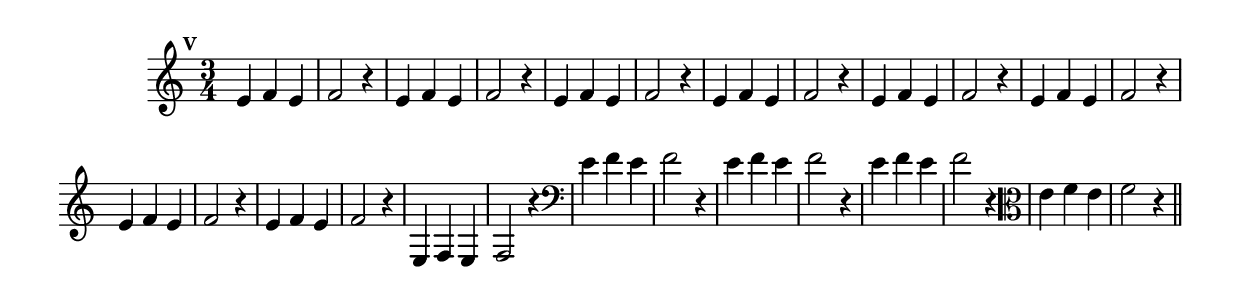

\version "2.14.2"

%\header { texidoc="Perguntas e Respostas"}

\relative c' {

  \override Staff.TimeSignature #'style = #'()
  \time 3/4 
  \override Score.BarNumber #'transparent = ##t
                                %\override Score.RehearsalMark #'font-family = #'roman
  \override Score.RehearsalMark #'font-size = #-2
  \override Score.BarNumber #'transparent = ##t
  \set Score.markFormatter = #format-mark-numbers

  \mark 21 

                                % CLARINETE

  \tag #'cl {
    e4 f e | f2 r4 
  }

                                % FLAUTA

  \tag #'fl {
    e4 f e | f2 r4 
  }

                                % OBOÉ

  \tag #'ob {
    e4 f e | f2 r4 
  }

                                % SAX ALTO

  \tag #'saxa {
    e4 f e | f2 r4 
  }

                                % SAX TENOR

  \tag #'saxt {
    e4 f e | f2 r4 
  }

                                % SAX GENES

  \tag #'saxg {
    e4 f e | f2 r4 
  }

                                % TROMPETE

  \tag #'tpt {
    e4 f e | f2 r4 
  }

                                % TROMPA

  \tag #'tpa {
    e4 f e | f2 r4 
  }

                          % TROMPA OP

  \tag #'tpaop {
    e,4 f e | f2 r4 
  }

                                % TROMBONE

  \tag #'tbn {
    \clef bass
    e'4 f e | f2 r4 
  }

                                % TUBA MIB

  \tag #'tbamib {
    \clef bass
    e4 f e | f2 r4 
  }

                                % TUBA SIB

  \tag #'tbasib {
    \clef bass
    e4 f e | f2 r4 
  }

                                % VIOLA

  \tag #'vla {
    \clef alto
    e4 f e | f2 r4 
  }

                                % FINAL

  \bar "||"

}
